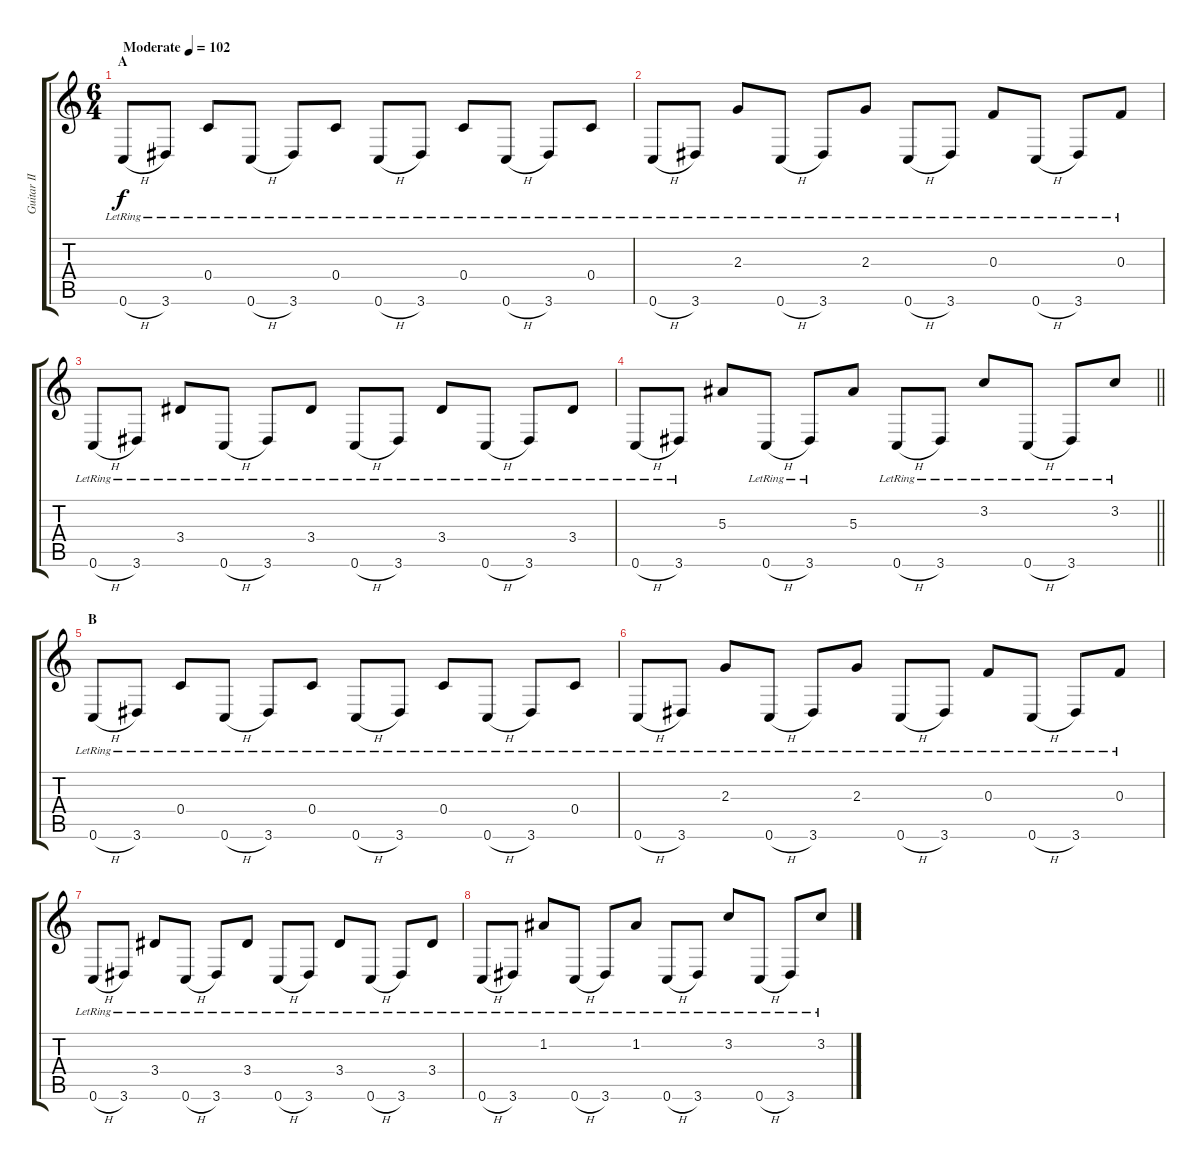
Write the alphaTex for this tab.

\track ("Guitar II" "Guitar II") {instrument acousticguitarnylon}
\staff {score tabs}
\tuning (D4 A3 F3 C3 G2 C2) {hide}
\ts (6 4)
\section ("" "A")
\tempo (102 "Moderate")
\clef g2
\ks c
0.6{h lr}.8{dy f instrument acousticguitarnylon} 3.6{lr}.8 0.4{lr}.8 0.6{h lr}.8 3.6{lr}.8 0.4{lr}.8 0.6{h lr}.8 3.6{lr}.8 0.4{lr}.8 0.6{h lr}.8 3.6{lr}.8 0.4{lr}.8 |
0.6{h lr}.8 3.6{lr}.8 2.3{lr}.8 0.6{h lr}.8 3.6{lr}.8 2.3{lr}.8 0.6{h lr}.8 3.6{lr}.8 0.3{lr}.8 0.6{h lr}.8 3.6{lr}.8 0.3{lr}.8 |
0.6{h lr}.8 3.6{lr}.8 3.4{lr}.8 0.6{h lr}.8 3.6{lr}.8 3.4{lr}.8 0.6{h lr}.8 3.6{lr}.8 3.4{lr}.8 0.6{h lr}.8 3.6{lr}.8 3.4{lr}.8 |
\barLineRight lightlight
0.6{h lr}.8 3.6{lr}.8 5.3.8 0.6{h lr}.8 3.6{lr}.8 5.3.8 0.6{h lr}.8 3.6{lr}.8 3.2{lr}.8 0.6{h lr}.8 3.6{lr}.8 3.2{lr}.8 |
\section ("" "B")
0.6{h lr}.8 3.6{lr}.8 0.4{lr}.8 0.6{h lr}.8 3.6{lr}.8 0.4{lr}.8 0.6{h lr}.8 3.6{lr}.8 0.4{lr}.8 0.6{h lr}.8 3.6{lr}.8 0.4{lr}.8 |
0.6{h lr}.8 3.6{lr}.8 2.3{lr}.8 0.6{h lr}.8 3.6{lr}.8 2.3{lr}.8 0.6{h lr}.8 3.6{lr}.8 0.3{lr}.8 0.6{h lr}.8 3.6{lr}.8 0.3{lr}.8 |
0.6{h lr}.8 3.6{lr}.8 3.4{lr}.8 0.6{h lr}.8 3.6{lr}.8 3.4{lr}.8 0.6{h lr}.8 3.6{lr}.8 3.4{lr}.8 0.6{h lr}.8 3.6{lr}.8 3.4{lr}.8 |
0.6{h lr}.8 3.6{lr}.8 1.2{lr}.8 0.6{h lr}.8 3.6{lr}.8 1.2{lr}.8 0.6{h lr}.8 3.6{lr}.8 3.2{lr}.8 0.6{h lr}.8 3.6{lr}.8 3.2{lr}.8
